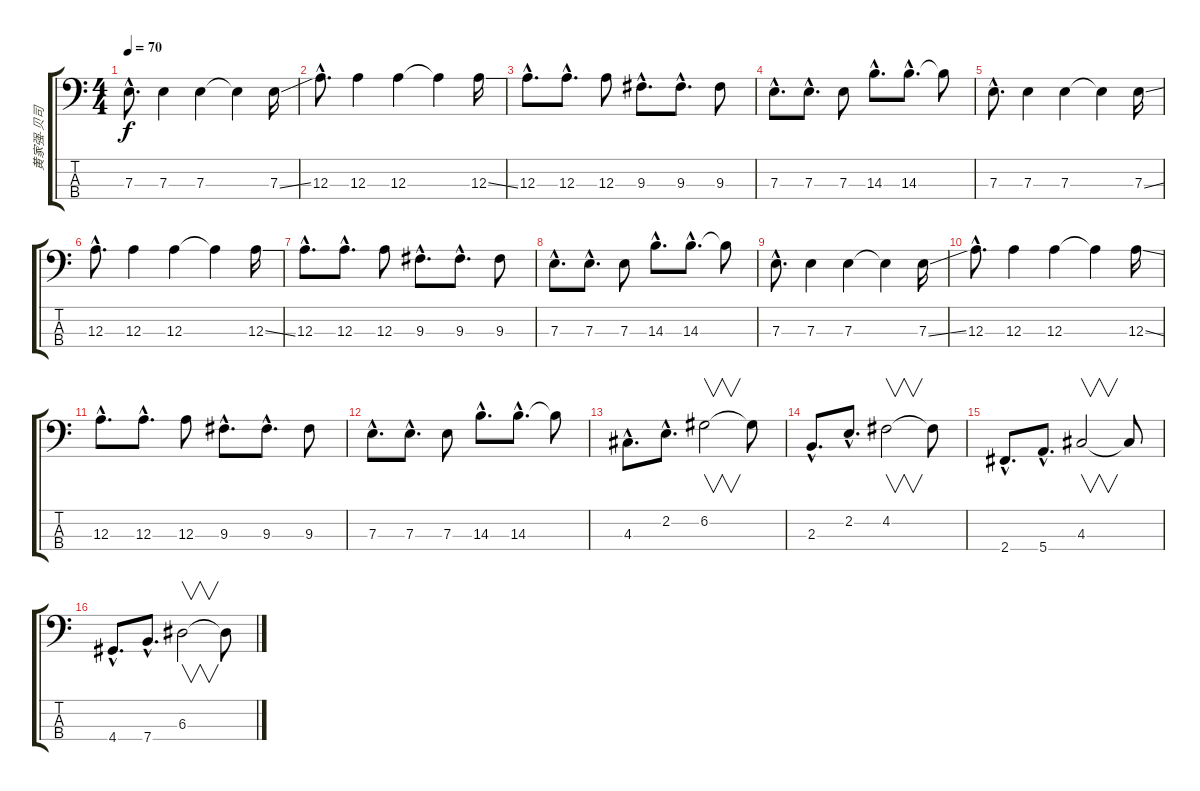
\track ("黄家强-贝司" "黄家强-贝司") {instrument electricbassfinger}
\staff {score tabs}
\tuning (G2 D2 A1 E1) {hide}
\ts (4 4)
\tempo 70
\clef f4
\ks c
7.3{hac}.8{d dy f instrument electricbassfinger} 7.3.4 7.3.4 7.3{t}.4 7.3{ss}.16 |
12.3{hac}.8{d} 12.3.4 12.3.4 12.3{t}.4 12.3{ss}.16 |
12.3{hac}.8{d} 12.3{hac}.8{d} 12.3.8 9.3{hac}.8{d} 9.3{hac}.8{d} 9.3.8 |
7.3{hac}.8{d} 7.3{hac}.8{d} 7.3.8 14.3{hac}.8{d} 14.3{hac}.8{d} 14.3{t}.8 |
7.3{hac}.8{d} 7.3.4 7.3.4 7.3{t}.4 7.3{ss}.16 |
12.3{hac}.8{d} 12.3.4 12.3.4 12.3{t}.4 12.3{ss}.16 |
12.3{hac}.8{d} 12.3{hac}.8{d} 12.3.8 9.3{hac}.8{d} 9.3{hac}.8{d} 9.3.8 |
7.3{hac}.8{d} 7.3{hac}.8{d} 7.3.8 14.3{hac}.8{d} 14.3{hac}.8{d} 14.3{t}.8 |
7.3{hac}.8{d} 7.3.4 7.3.4 7.3{t}.4 7.3{ss}.16 |
12.3{hac}.8{d} 12.3.4 12.3.4 12.3{t}.4 12.3{ss}.16 |
12.3{hac}.8{d} 12.3{hac}.8{d} 12.3.8 9.3{hac}.8{d} 9.3{hac}.8{d} 9.3.8 |
7.3{hac}.8{d} 7.3{hac}.8{d} 7.3.8 14.3{hac}.8{d} 14.3{hac}.8{d} 14.3{t}.8 |
4.3{hac}.8{d} 2.2{hac}.8{d} 6.2.2{v} 6.2{t}.8 |
2.3{hac}.8{d} 2.2{hac}.8{d} 4.2.2{v} 4.2{t}.8 |
2.4{hac}.8{d} 5.4{hac}.8{d} 4.3.2{v} 4.3{t}.8 |
4.4{hac}.8{d} 7.4{hac}.8{d} 6.3.2{v} 6.3{t}.8
